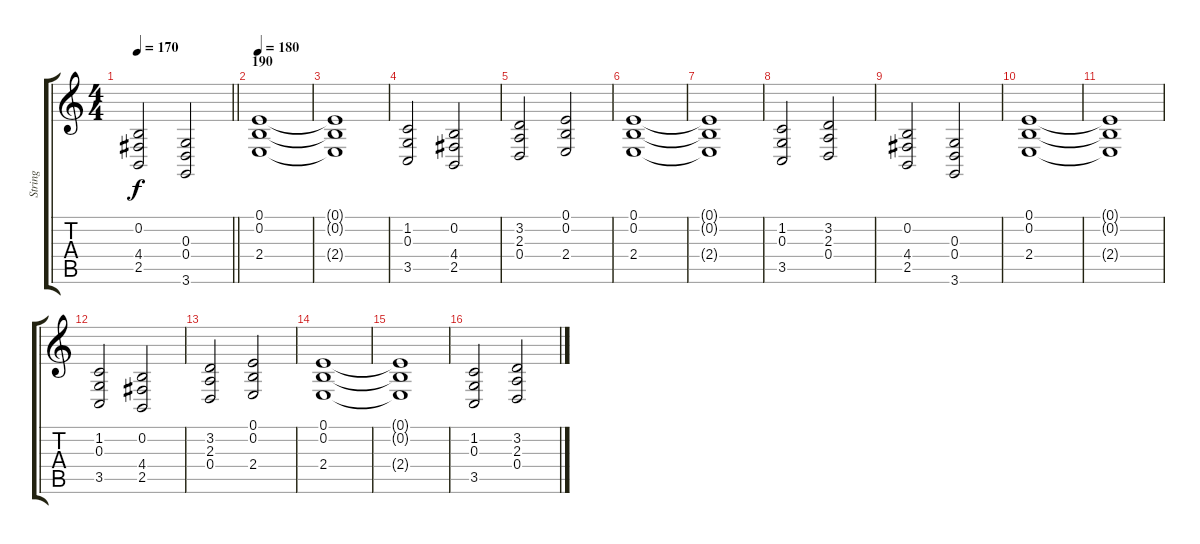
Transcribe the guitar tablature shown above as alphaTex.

\track ("String" "String") {instrument stringensemble1}
\staff {score tabs}
\tuning (E4 B3 G3 D3 A2 E2) {hide}
\ts (4 4)
\tempo 170
\clef g2
\barLineRight lightlight
\ks c
(0.2 4.4 2.5).2{dy f} (0.3 0.4 3.6).2 |
\section ("" "190")
\tempo 180
(0.1 0.2 2.4).1{volume 7} |
(0.1{t} 0.2{t} 2.4{t}).1 |
(1.2 0.3 3.5).2 (0.2 4.4 2.5).2 |
(3.2 2.3 0.4).2 (0.1 0.2 2.4).2 |
(0.1 0.2 2.4).1 |
(0.1{t} 0.2{t} 2.4{t}).1 |
(1.2 0.3 3.5).2 (3.2 2.3 0.4).2 |
(0.2 4.4 2.5).2 (0.3 0.4 3.6).2 |
(0.1 0.2 2.4).1 |
(0.1{t} 0.2{t} 2.4{t}).1 |
(1.2 0.3 3.5).2 (0.2 4.4 2.5).2 |
(3.2 2.3 0.4).2 (0.1 0.2 2.4).2 |
(0.1 0.2 2.4).1 |
(0.1{t} 0.2{t} 2.4{t}).1 |
(1.2 0.3 3.5).2 (3.2 2.3 0.4).2
